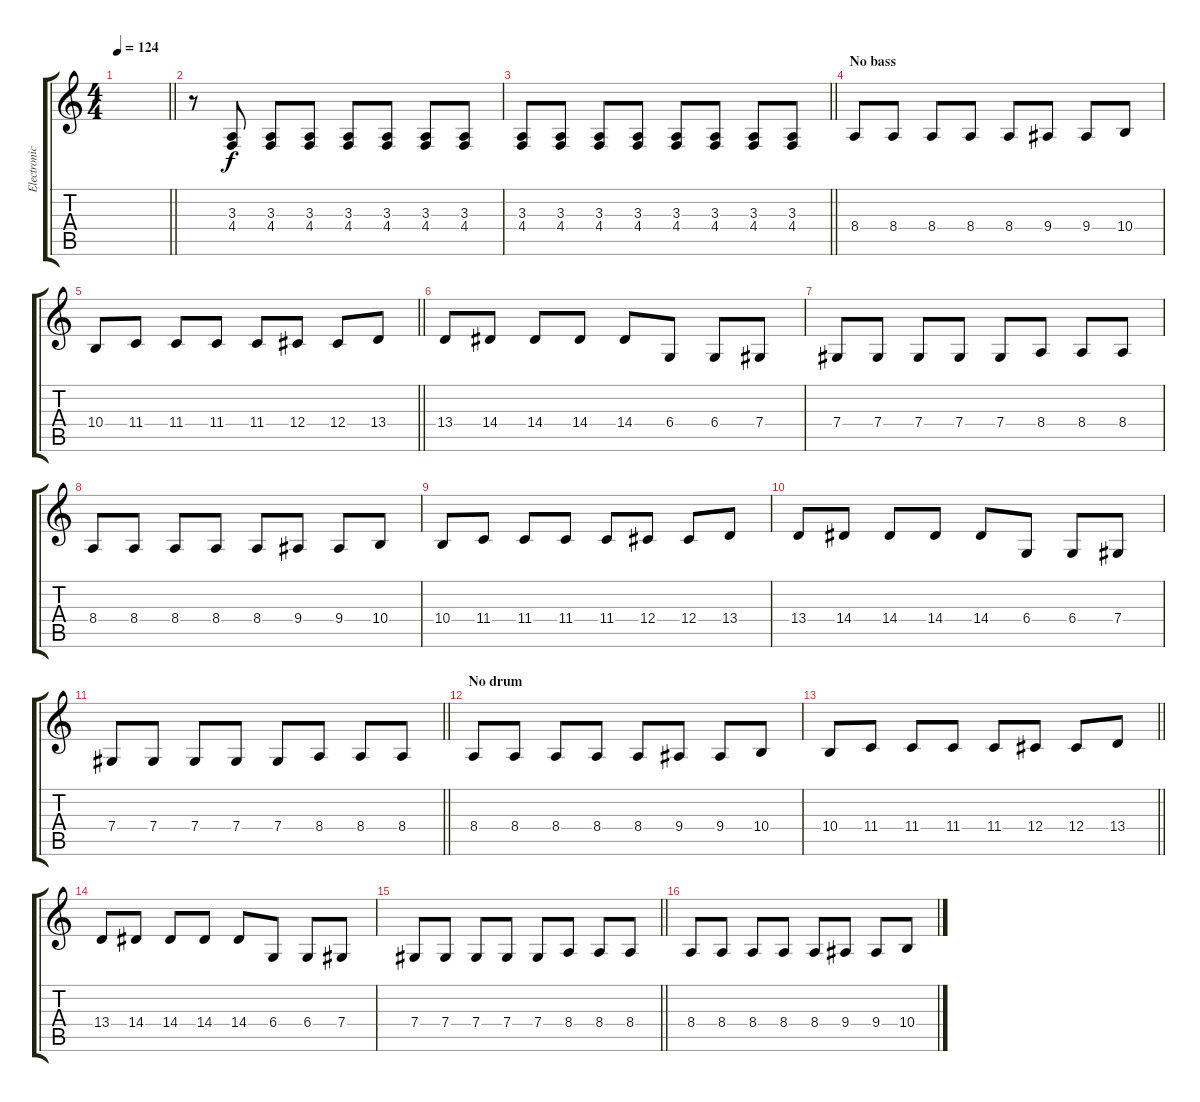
\track ("Electronic instrument 1" "Electronic") {instrument lead6voice}
\staff {score tabs}
\tuning (Eb4 Bb3 Gb3 Db3 Ab2 Eb2) {hide}
\ts (4 4)
\tempo 124
\clef g2
\barLineRight lightlight
\ks c
|
r.8 (3.3 4.4).8 (3.3 4.4).8 (3.3 4.4).8 (3.3 4.4).8 (3.3 4.4).8 (3.3 4.4).8 (3.3 4.4).8 |
\barLineRight lightlight
(3.3 4.4).8 (3.3 4.4).8 (3.3 4.4).8 (3.3 4.4).8 (3.3 4.4).8 (3.3 4.4).8 (3.3 4.4).8 (3.3 4.4).8 |
\section ("" "No bass")
8.4.8{dy f volume 12 balance 16 instrument lead3calliope} 8.4.8 8.4.8 8.4.8 8.4.8 9.4.8 9.4.8 10.4.8 |
\barLineRight lightlight
10.4.8 11.4.8 11.4.8 11.4.8 11.4.8 12.4.8 12.4.8 13.4.8 |
13.4.8 14.4.8 14.4.8 14.4.8 14.4.8 6.4.8 6.4.8 7.4.8 |
7.4.8 7.4.8 7.4.8 7.4.8 7.4.8 8.4.8 8.4.8 8.4.8 |
8.4.8 8.4.8 8.4.8 8.4.8 8.4.8 9.4.8 9.4.8 10.4.8 |
10.4.8 11.4.8 11.4.8 11.4.8 11.4.8 12.4.8 12.4.8 13.4.8 |
13.4.8 14.4.8 14.4.8 14.4.8 14.4.8 6.4.8 6.4.8 7.4.8 |
\barLineRight lightlight
7.4.8 7.4.8 7.4.8 7.4.8 7.4.8 8.4.8 8.4.8 8.4.8 |
\section ("" "No drum")
8.4.8 8.4.8 8.4.8 8.4.8 8.4.8 9.4.8 9.4.8 10.4.8 |
\barLineRight lightlight
10.4.8 11.4.8 11.4.8 11.4.8 11.4.8 12.4.8 12.4.8 13.4.8 |
13.4.8 14.4.8 14.4.8 14.4.8 14.4.8 6.4.8 6.4.8 7.4.8 |
\barLineRight lightlight
7.4.8 7.4.8 7.4.8 7.4.8 7.4.8 8.4.8 8.4.8 8.4.8 |
8.4.8 8.4.8 8.4.8 8.4.8 8.4.8 9.4.8 9.4.8 10.4.8
